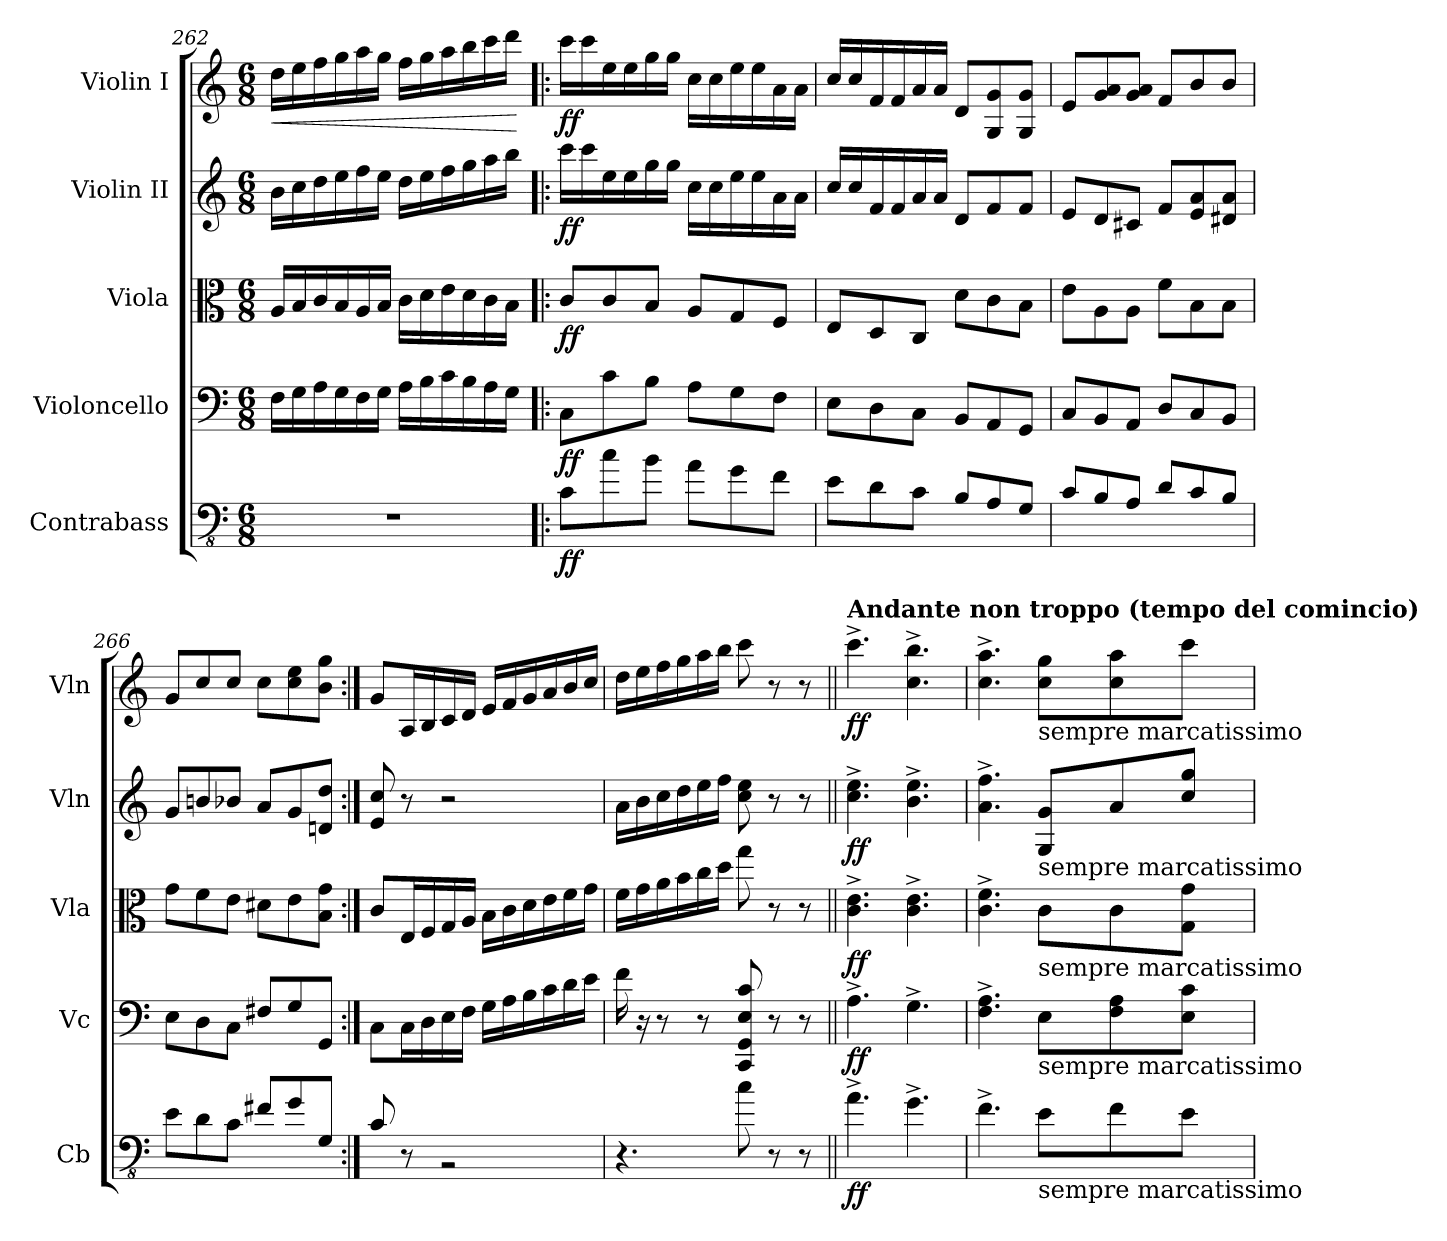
**kern	**dynam	**kern	**dynam	**kern	**dynam	**kern	**dynam	**kern	**dynam
*part5	*part5	*part4	*part4	*part3	*part3	*part2	*part2	*part1	*part1
*staff5	*staff5	*staff4	*staff4	*staff3	*staff3	*staff2	*staff2	*staff1	*staff1
*I"Contrabass	*	*I"Violoncello	*	*I"Viola	*	*I"Violin II	*	*I"Violin I	*
*I'Cb	*	*I'Vc	*	*I'Vla	*	*I'Vln	*	*I'Vln	*
*clefFv4	*	*clefF4	*	*clefC3	*	*clefG2	*	*clefG2	*
*ITrd7c12	*	*	*	*	*	*	*	*	*
*k[]	*	*k[]	*	*k[]	*	*k[]	*	*k[]	*
*M6/8	*	*M6/8	*	*M6/8	*	*M6/8	*	*M6/8	*
=262	=262	=262	=262	=262	=262	=262	=262	=262	=262
!	!	!	!	!	!	!	!	!	!LO:HP:b
2.r	.	16F\LL	.	16A/LL	.	16b\LL	.	16dd\LL	<
.	.	16G\	.	16B/	.	16cc\	.	16ee\	.
.	.	16A\	.	16c/	.	16dd\	.	16ff\	.
.	.	16G\	.	16B/	.	16ee\	.	16gg\	.
.	.	16F\	.	16A/	.	16ff\	.	16aa\	.
.	.	16G\JJ	.	16B/JJ	.	16ee\JJ	.	16gg\JJ	.
.	.	16A\LL	.	16c\LL	.	16dd\LL	.	16ff\LL	.
.	.	16B\	.	16d\	.	16ee\	.	16gg\	.
.	.	16c\	.	16e\	.	16ff\	.	16aa\	.
.	.	16B\	.	16d\	.	16gg\	.	16bb\	.
.	.	16A\	.	16c\	.	16aa\	.	16ccc\	.
.	.	16G\JJ	.	16B\JJ	.	16bb\JJ	.	16ddd\JJ	.
.	.	.	.	.	.	.	.	.	[
=263!|:	=263!|:	=263!|:	=263!|:	=263!|:	=263!|:	=263!|:	=263!|:	=263!|:	=263!|:
!	!LO:DY:b	!	!LO:DY:b	!	!LO:DY:b	!	!LO:DY:b	!	!LO:DY:b
8CC\L	ff	8C\L	ff	8c/L	ff	16ccc\LL	ff	16ccc\LL	ff
.	.	.	.	.	.	16ccc\	.	16ccc\	.
8C\	.	8c\	.	8c/	.	16ee\	.	16ee\	.
.	.	.	.	.	.	16ee\	.	16ee\	.
8BB\J	.	8B\J	.	8B/J	.	16gg\	.	16gg\	.
.	.	.	.	.	.	16gg\JJ	.	16gg\JJ	.
8AA\L	.	8A\L	.	8A/L	.	16cc\LL	.	16cc\LL	.
.	.	.	.	.	.	16cc\	.	16cc\	.
8GG\	.	8G\	.	8G/	.	16ee\	.	16ee\	.
.	.	.	.	.	.	16ee\	.	16ee\	.
8FF\J	.	8F\J	.	8F/J	.	16a\	.	16a\	.
.	.	.	.	.	.	16a\JJ	.	16a\JJ	.
!!LO:LB:g=z
=264	=264	=264	=264	=264	=264	=264	=264	=264	=264
8EE\L	.	8E\L	.	8E/L	.	16cc/LL	.	16cc/LL	.
.	.	.	.	.	.	16cc/	.	16cc/	.
8DD\	.	8D\	.	8D/	.	16f/	.	16f/	.
.	.	.	.	.	.	16f/	.	16f/	.
8CC\J	.	8C\J	.	8C/J	.	16a/	.	16a/	.
.	.	.	.	.	.	16a/JJ	.	16a/JJ	.
8BBB/L	.	8BB/L	.	8d\L	.	8d/L	.	8d/L	.
8AAA/	.	8AA/	.	8c\	.	8f/	.	8G/ 8g/	.
8GGG/J	.	8GG/J	.	8B\J	.	8f/J	.	8G/ 8g/J	.
=265	=265	=265	=265	=265	=265	=265	=265	=265	=265
8CC/L	.	8C/L	.	8e\L	.	8e/L	.	8e/L	.
8BBB/	.	8BB/	.	8A\	.	8d/	.	8g/ 8a/	.
8AAA/J	.	8AA/J	.	8A\J	.	8c#X/J	.	8g/ 8a/J	.
8DD/L	.	8D/L	.	8f\L	.	8f/L	.	8f/L	.
8CC/	.	8C/	.	8B\	.	8e/ 8a/	.	8b/	.
8BBB/J	.	8BB/J	.	8B\J	.	8d#X/ 8a/J	.	8b/J	.
=266	=266	=266	=266	=266	=266	=266	=266	=266	=266
8EE\L	.	8E\L	.	8g\L	.	8g/L	.	8g/L	.
8DD\	.	8D\	.	8f\	.	8bn/	.	8cc/	.
8CC\J	.	8C\J	.	8e\J	.	8b-X/J	.	8cc/J	.
8FF#X/L	.	8F#X/L	.	8d#X\L	.	8a/L	.	8cc\L	.
8GG/	.	8G/	.	8e\	.	8g/	.	8cc\ 8ee\	.
8GGG/J	.	8GG/J	.	8B\ 8g\J	.	8dn/ 8dd/J	.	8b\ 8gg\J	.
=267:|!	=267:|!	=267:|!	=267:|!	=267:|!	=267:|!	=267:|!	=267:|!	=267:|!	=267:|!
8CC/	.	8C\L	.	8c/L	.	8e/ 8cc/	.	8g/L	.
8r	.	16C\L	.	16E/L	.	8r	.	16A/L	.
.	.	16D\	.	16F/	.	.	.	16B/	.
2rBBB	.	16E\	.	16G/	.	2r	.	16c/	.
.	.	16F\JJ	.	16A/JJ	.	.	.	16d/JJ	.
.	.	16G\LL	.	16B\LL	.	.	.	16e/LL	.
.	.	16A\	.	16c\	.	.	.	16f/	.
.	.	16B\	.	16d\	.	.	.	16g/	.
.	.	16c\	.	16e\	.	.	.	16a/	.
.	.	16d\	.	16f\	.	.	.	16b/	.
.	.	16e\JJ	.	16g\JJ	.	.	.	16cc/JJ	.
=268	=268	=268	=268	=268	=268	=268	=268	=268	=268
4.r	.	16f\	.	16f\LL	.	16a\LL	.	16dd\LL	.
.	.	16r	.	16g\	.	16b\	.	16ee\	.
.	.	8r	.	16a\	.	16cc\	.	16ff\	.
.	.	.	.	16b\	.	16dd\	.	16gg\	.
.	.	8r	.	16cc\	.	16ee\	.	16aa\	.
.	.	.	.	16dd\JJ	.	16ff\JJ	.	16bb\JJ	.
8C\	.	8CC/ 8GG/ 8E/ 8c/	.	8gg\	.	8cc\ 8ee\	.	8ccc\	.
8r	.	8r	.	8r	.	8r	.	8r	.
8r	.	8r	.	8r	.	8r	.	8r	.
!!LO:PB:g=z
=269||	=269||	=269||	=269||	=269||	=269||	=269||	=269||	=269||	=269||
*	*	*	*	*	*	*	*	*MM63	*
!	!	!	!	!	!	!	!	!LO:TX:a:B:t=Andante non troppo (tempo del comincio)	!
!	!LO:DY:b	!	!LO:DY:b	!	!LO:DY:b	!	!LO:DY:b	!	!LO:DY:b
4.AA^\	ff	4.A^\	ff	4.c\^ 4.e\^	ff	4.cc\^ 4.ee\^	ff	4.ccc^\	ff
4.GG^\	.	4.G^\	.	4.c\^ 4.e\^	.	4.b\^ 4.ee\^	.	4.cc\^ 4.bb\^	.
=270	=270	=270	=270	=270	=270	=270	=270	=270	=270
4.FF^\	.	4.F\^ 4.A\^	.	4.c\^ 4.f\^	.	4.a\^ 4.ff\^	.	4.cc\^ 4.aa\^	.
!	!	!	!	!	!	!	!	!LO:TX:b:t=sempre marcatissimo	!
!	!	!	!	!	!	!LO:TX:b:t=sempre marcatissimo	!	!	!
!	!	!	!	!LO:TX:b:t=sempre marcatissimo	!	!	!	!	!
!	!	!LO:TX:b:t=sempre marcatissimo	!	!	!	!	!	!	!
!LO:TX:b:t=sempre marcatissimo	!	!	!	!	!	!	!	!	!
8EE\L	.	8E\L	.	8c\L	.	8G/ 8g/L	.	8cc\ 8gg\L	.
8FF\	.	8F\ 8A\	.	8c\	.	8a/	.	8cc\ 8aa\	.
8EE\J	.	8E\ 8c\J	.	8G\ 8g\J	.	8cc/ 8gg/J	.	8ccc\J	.
=	=	=	=	=	=	=	=	=	=
*-	*-	*-	*-	*-	*-	*-	*-	*-	*-
